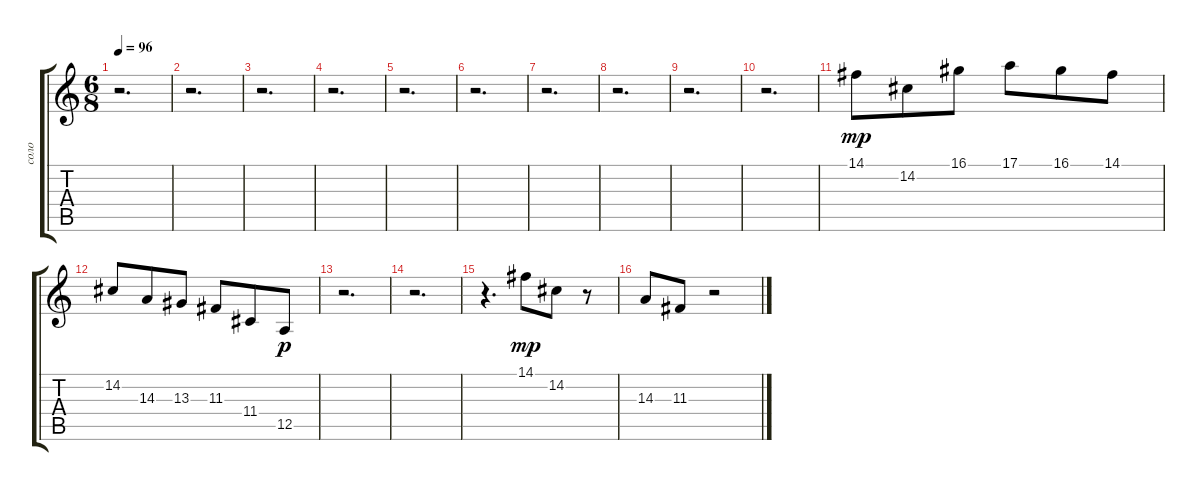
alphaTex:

\track ("соло" "соло") {instrument tremolostrings}
\staff {score tabs}
\tuning (E4 B3 G3 D3 A2 E2) {hide}
\ts (6 8)
\tempo 96
\clef g2
\ks c
r.2{d dy f} |
r.2{d} |
r.2{d} |
r.2{d} |
r.2{d} |
r.2{d} |
r.2{d} |
r.2{d} |
r.2{d} |
r.2{d} |
14.1.8{dy mp} 14.2.8 16.1.8 17.1.8 16.1.8 14.1.8 |
14.2.8 14.3.8 13.3.8 11.3.8 11.4.8 12.5.8{dy p} |
r.2{d} |
r.2{d} |
r.4{d} 14.1.8{dy mp balance 16} 14.2.8 r.8 |
14.3.8{balance 0} 11.3.8 r.2
